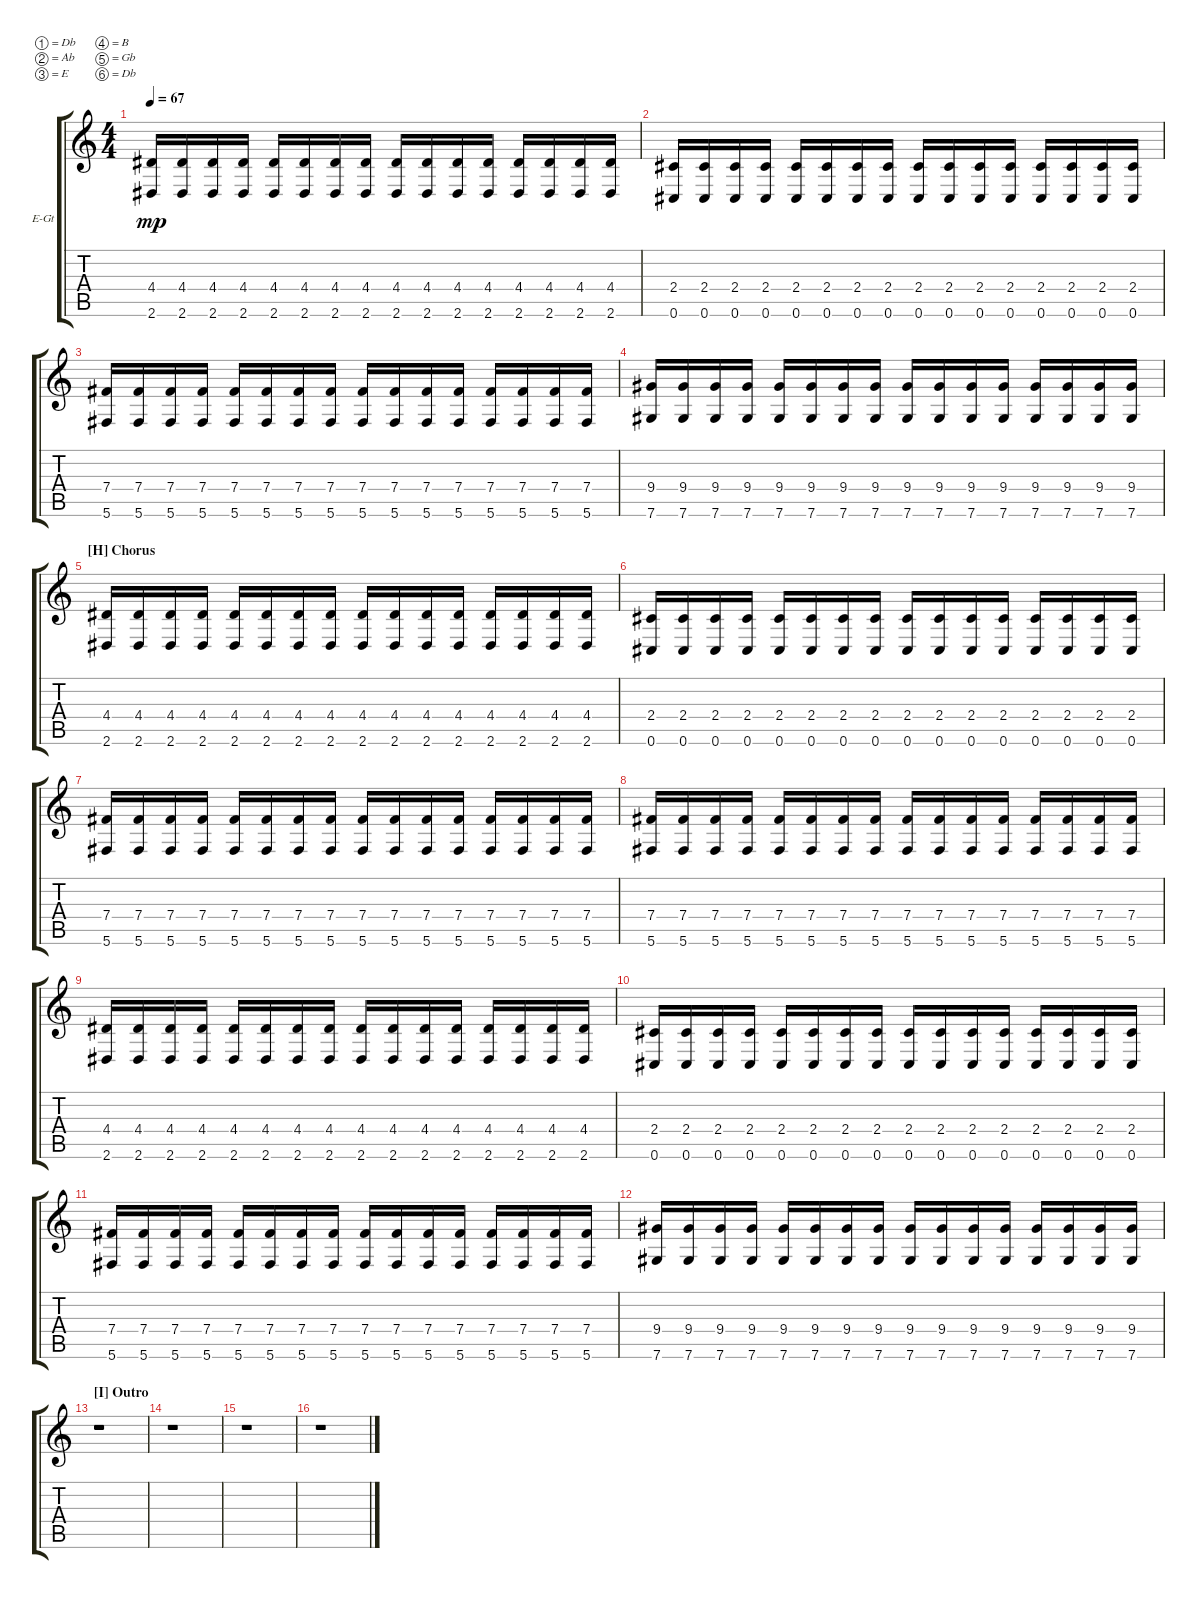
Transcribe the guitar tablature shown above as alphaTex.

\defaultSystemsLayout 4
\bracketExtendMode groupsimilarinstruments
\firstSystemTrackNameOrientation horizontal
\otherSystemsTrackNameOrientation horizontal
\track ("Howerdell (Distortion)" "E-Gt") {instrument distortionguitar}
\staff {score tabs}
\tuning (Db4 Ab3 E3 B2 Gb2 Db2)
\ts (4 4)
\tempo 67
\clef g2
\scale
0.333333
\ks c
(2.6 4.4).16{dy mp} (2.6 4.4).16 (2.6 4.4).16 (2.6 4.4).16 (2.6 4.4).16 (2.6 4.4).16 (2.6 4.4).16 (2.6 4.4).16 (2.6 4.4).16 (2.6 4.4).16 (2.6 4.4).16 (2.6 4.4).16 (2.6 4.4).16 (2.6 4.4).16 (2.6 4.4).16 (2.6 4.4).16 |
\scale
0.333333 (0.6 2.4).16 (0.6 2.4).16 (0.6 2.4).16 (0.6 2.4).16 (0.6 2.4).16 (0.6 2.4).16 (0.6 2.4).16 (0.6 2.4).16 (0.6 2.4).16 (0.6 2.4).16 (0.6 2.4).16 (0.6 2.4).16 (0.6 2.4).16 (0.6 2.4).16 (0.6 2.4).16 (0.6 2.4).16 |
\scale
0.333333 (5.6 7.4).16 (5.6 7.4).16 (5.6 7.4).16 (5.6 7.4).16 (5.6 7.4).16 (5.6 7.4).16 (5.6 7.4).16 (5.6 7.4).16 (5.6 7.4).16 (5.6 7.4).16 (5.6 7.4).16 (5.6 7.4).16 (5.6 7.4).16 (5.6 7.4).16 (5.6 7.4).16 (5.6 7.4).16 |
\scale
0.333333 (7.6 9.4).16 (7.6 9.4).16 (7.6 9.4).16 (7.6 9.4).16 (7.6 9.4).16 (7.6 9.4).16 (7.6 9.4).16 (7.6 9.4).16 (7.6 9.4).16 (7.6 9.4).16 (7.6 9.4).16 (7.6 9.4).16 (7.6 9.4).16 (7.6 9.4).16 (7.6 9.4).16 (7.6 9.4).16 |
\section ("H" "Chorus")
\scale
0.333333 (2.6 4.4).16 (2.6 4.4).16 (2.6 4.4).16 (2.6 4.4).16 (2.6 4.4).16 (2.6 4.4).16 (2.6 4.4).16 (2.6 4.4).16 (2.6 4.4).16 (2.6 4.4).16 (2.6 4.4).16 (2.6 4.4).16 (2.6 4.4).16 (2.6 4.4).16 (2.6 4.4).16 (2.6 4.4).16 |
\scale
0.333333 (0.6 2.4).16 (0.6 2.4).16 (0.6 2.4).16 (0.6 2.4).16 (0.6 2.4).16 (0.6 2.4).16 (0.6 2.4).16 (0.6 2.4).16 (0.6 2.4).16 (0.6 2.4).16 (0.6 2.4).16 (0.6 2.4).16 (0.6 2.4).16 (0.6 2.4).16 (0.6 2.4).16 (0.6 2.4).16 |
\scale
0.333333 (5.6 7.4).16 (5.6 7.4).16 (5.6 7.4).16 (5.6 7.4).16 (5.6 7.4).16 (5.6 7.4).16 (5.6 7.4).16 (5.6 7.4).16 (5.6 7.4).16 (5.6 7.4).16 (5.6 7.4).16 (5.6 7.4).16 (5.6 7.4).16 (5.6 7.4).16 (5.6 7.4).16 (5.6 7.4).16 |
\scale
0.333333 (5.6 7.4).16 (5.6 7.4).16 (5.6 7.4).16 (5.6 7.4).16 (5.6 7.4).16 (5.6 7.4).16 (5.6 7.4).16 (5.6 7.4).16 (5.6 7.4).16 (5.6 7.4).16 (5.6 7.4).16 (5.6 7.4).16 (5.6 7.4).16 (5.6 7.4).16 (5.6 7.4).16 (5.6 7.4).16 |
\scale
0.333333 (2.6 4.4).16 (2.6 4.4).16 (2.6 4.4).16 (2.6 4.4).16 (2.6 4.4).16 (2.6 4.4).16 (2.6 4.4).16 (2.6 4.4).16 (2.6 4.4).16 (2.6 4.4).16 (2.6 4.4).16 (2.6 4.4).16 (2.6 4.4).16 (2.6 4.4).16 (2.6 4.4).16 (2.6 4.4).16 |
\scale
0.333333 (0.6 2.4).16 (0.6 2.4).16 (0.6 2.4).16 (0.6 2.4).16 (0.6 2.4).16 (0.6 2.4).16 (0.6 2.4).16 (0.6 2.4).16 (0.6 2.4).16 (0.6 2.4).16 (0.6 2.4).16 (0.6 2.4).16 (0.6 2.4).16 (0.6 2.4).16 (0.6 2.4).16 (0.6 2.4).16 |
\scale
0.333333 (5.6 7.4).16 (5.6 7.4).16 (5.6 7.4).16 (5.6 7.4).16 (5.6 7.4).16 (5.6 7.4).16 (5.6 7.4).16 (5.6 7.4).16 (5.6 7.4).16 (5.6 7.4).16 (5.6 7.4).16 (5.6 7.4).16 (5.6 7.4).16 (5.6 7.4).16 (5.6 7.4).16 (5.6 7.4).16 |
\scale
0.333333 (7.6 9.4).16 (7.6 9.4).16 (7.6 9.4).16 (7.6 9.4).16 (7.6 9.4).16 (7.6 9.4).16 (7.6 9.4).16 (7.6 9.4).16 (7.6 9.4).16 (7.6 9.4).16 (7.6 9.4).16 (7.6 9.4).16 (7.6 9.4).16 (7.6 9.4).16 (7.6 9.4).16 (7.6 9.4).16 |
\section ("I" "Outro")
\scale
0.333333 r.1 |
\scale
0.333333 r.1 |
r.1 |
r.1
